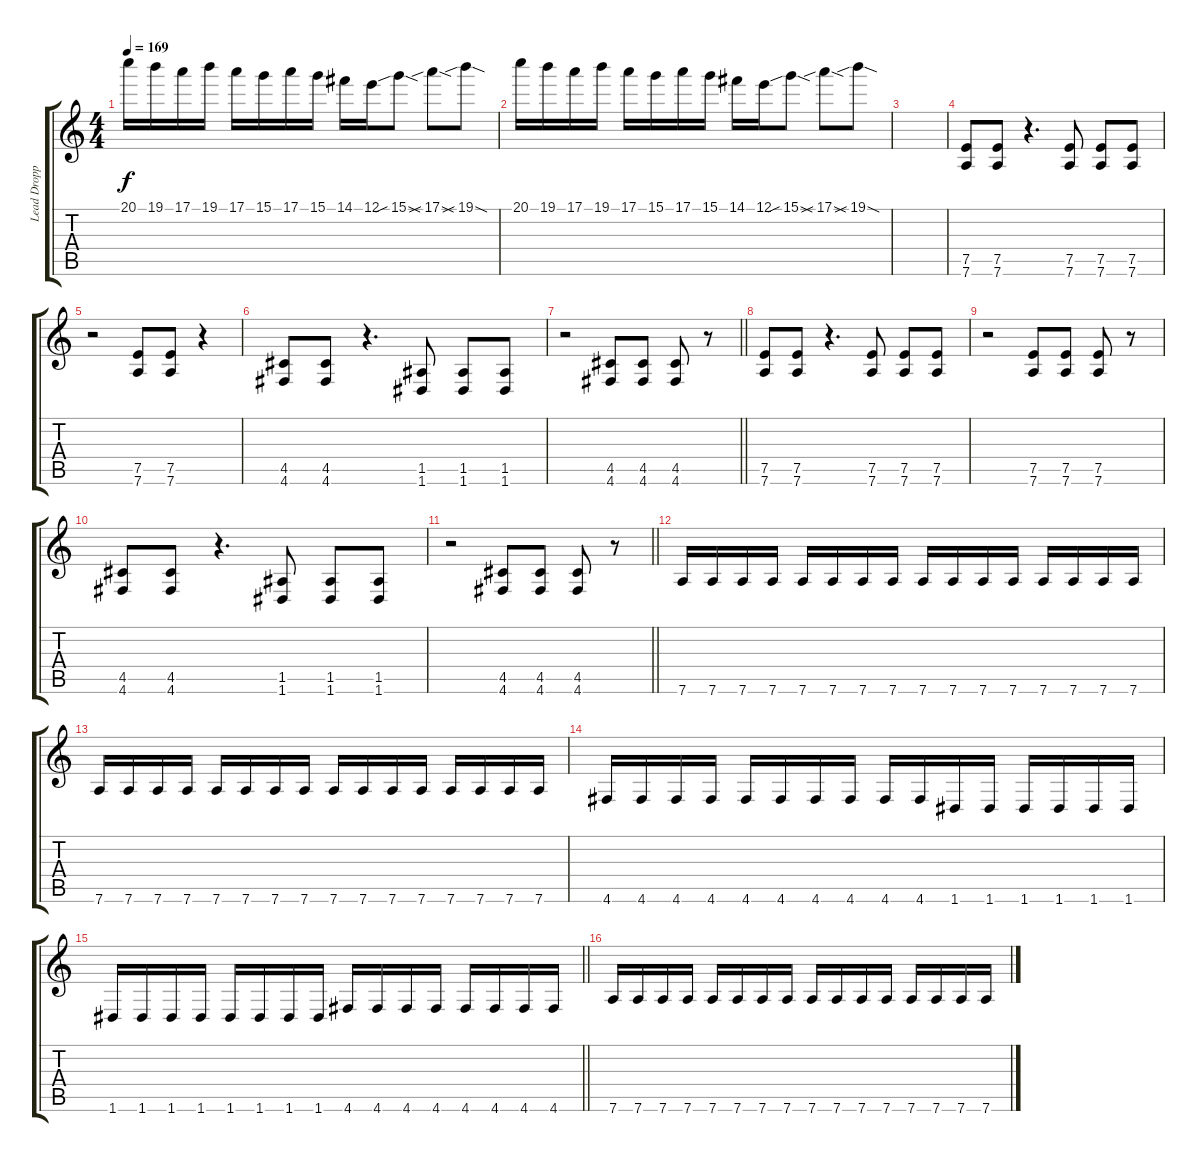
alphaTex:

\track ("Lead Dropped D " "Lead Dropp") {instrument distortionguitar}
\staff {score tabs}
\tuning (E4 B3 G3 D3 A2 D2) {hide}
\ts (4 4)
\tempo 169
\clef g2
\ks c
20.1.16{dy f} 19.1.16 17.1.16 19.1.16 17.1.16 15.1.16 17.1.16 15.1.16 14.1.16 12.1.16 15.1{sib sod}.8 17.1{sib sod}.8 19.1{sib sod}.8 |
20.1.16 19.1.16 17.1.16 19.1.16 17.1.16 15.1.16 17.1.16 15.1.16 14.1.16 12.1.16 15.1{sib sod}.8 17.1{sib sod}.8 19.1{sib sod}.8 |
|
(7.5 7.6).8 (7.5 7.6).8 r.4{d} (7.5 7.6).8 (7.5 7.6).8 (7.5 7.6).8 |
r.2 (7.5 7.6).8 (7.5 7.6).8 r.4 |
(4.5 4.6).8 (4.5 4.6).8 r.4{d} (1.5 1.6).8 (1.5 1.6).8 (1.5 1.6).8 |
\barLineRight lightlight
r.2 (4.5 4.6).8 (4.5 4.6).8 (4.5 4.6).8 r.8 |
(7.5 7.6).8 (7.5 7.6).8 r.4{d} (7.5 7.6).8 (7.5 7.6).8 (7.5 7.6).8 |
r.2 (7.5 7.6).8 (7.5 7.6).8 (7.5 7.6).8 r.8 |
(4.5 4.6).8 (4.5 4.6).8 r.4{d} (1.5 1.6).8 (1.5 1.6).8 (1.5 1.6).8 |
\barLineRight lightlight
r.2 (4.5 4.6).8 (4.5 4.6).8 (4.5 4.6).8 r.8 |
7.6.16 7.6.16 7.6.16 7.6.16 7.6.16 7.6.16 7.6.16 7.6.16 7.6.16 7.6.16 7.6.16 7.6.16 7.6.16 7.6.16 7.6.16 7.6.16 |
7.6.16 7.6.16 7.6.16 7.6.16 7.6.16 7.6.16 7.6.16 7.6.16 7.6.16 7.6.16 7.6.16 7.6.16 7.6.16 7.6.16 7.6.16 7.6.16 |
4.6.16 4.6.16 4.6.16 4.6.16 4.6.16 4.6.16 4.6.16 4.6.16 4.6.16 4.6.16 1.6.16 1.6.16 1.6.16 1.6.16 1.6.16 1.6.16 |
\barLineRight lightlight
1.6.16 1.6.16 1.6.16 1.6.16 1.6.16 1.6.16 1.6.16 1.6.16 4.6.16 4.6.16 4.6.16 4.6.16 4.6.16 4.6.16 4.6.16 4.6.16 |
7.6.16 7.6.16 7.6.16 7.6.16 7.6.16 7.6.16 7.6.16 7.6.16 7.6.16 7.6.16 7.6.16 7.6.16 7.6.16 7.6.16 7.6.16 7.6.16
